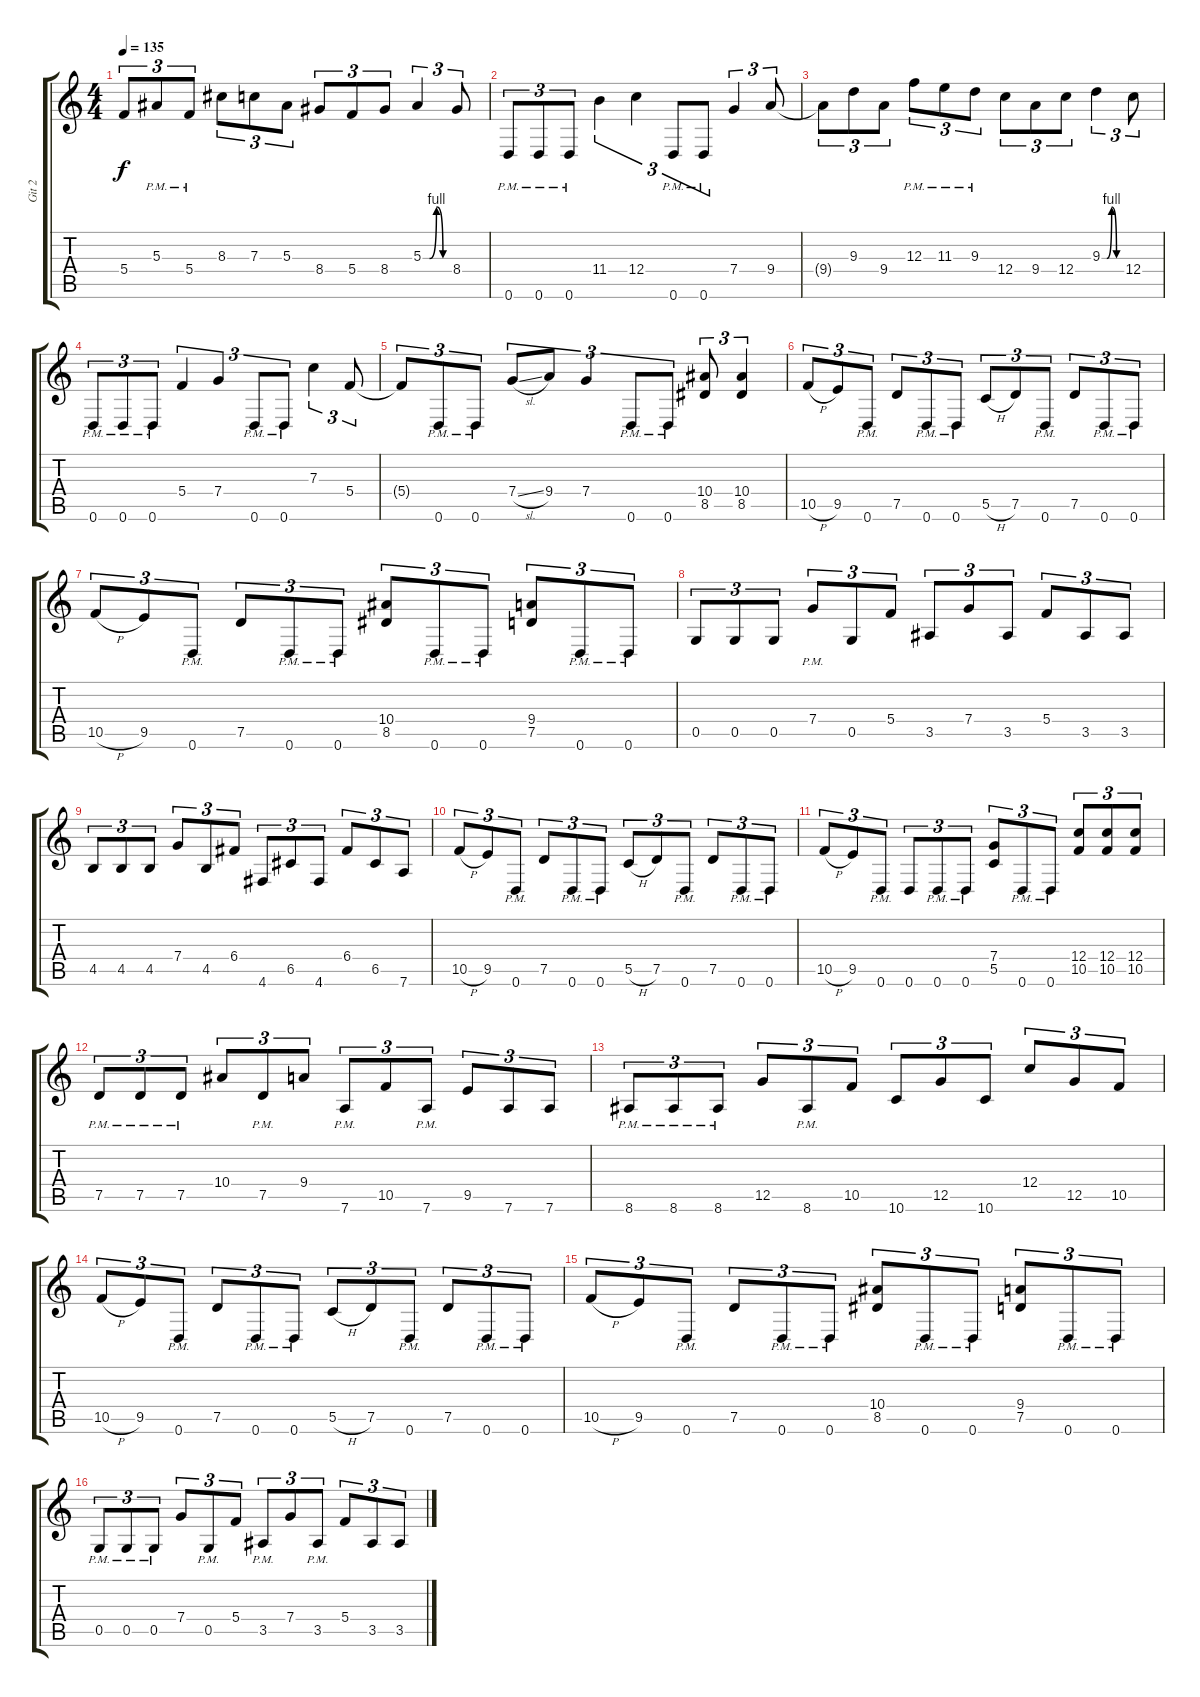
\track ("Git 2" "Git 2") {instrument distortionguitar}
\staff {score tabs}
\tuning (D4 A3 F3 C3 G2 D2) {hide}
\ts (4 4)
\tempo 135
\clef g2
\ks c
5.4{t}.8{tu (3 2) dy f} 5.3{pm}.8{tu (3 2)} 5.4{pm}.8{tu (3 2)} 8.3.8{tu (3 2)} 7.3.8{tu (3 2)} 5.3.8{tu (3 2)} 8.4.8{tu (3 2)} 5.4.8{tu (3 2)} 8.4.8{tu (3 2)} 5.3{be (custom 0 0 15 0 31 4 46 0 60 0)}.4{tu (3 2)} 8.4.8{tu (3 2)} |
0.6{pm}.8{tu (3 2)} 0.6{pm}.8{tu (3 2)} 0.6{pm}.8{tu (3 2)} 11.4.4{tu (3 2)} 12.4.4{tu (3 2)} 0.6{pm}.8{tu (3 2)} 0.6{pm}.8{tu (3 2)} 7.4.4{tu (3 2)} 9.4.8{tu (3 2)} |
9.4{t}.8{tu (3 2)} 9.3.8{tu (3 2)} 9.4.8{tu (3 2)} 12.3{pm}.8{tu (3 2)} 11.3{pm}.8{tu (3 2)} 9.3{pm}.8{tu (3 2)} 12.4.8{tu (3 2)} 9.4.8{tu (3 2)} 12.4.8{tu (3 2)} 9.3{be (custom 0 0 15 0 30 4 45 0 60 0)}.4{tu (3 2)} 12.4.8{tu (3 2)} |
0.6{pm}.8{tu (3 2)} 0.6{pm}.8{tu (3 2)} 0.6{pm}.8{tu (3 2)} 5.4.4{tu (3 2)} 7.4.4{tu (3 2)} 0.6{pm}.8{tu (3 2)} 0.6{pm}.8{tu (3 2)} 7.3.4{tu (3 2)} 5.4.8{tu (3 2)} |
5.4{t}.8{tu (3 2)} 0.6{pm}.8{tu (3 2)} 0.6{pm}.8{tu (3 2)} 7.4{sl}.8{tu (3 2)} 9.4.8{tu (3 2)} 7.4.4{tu (3 2)} 0.6{pm}.8{tu (3 2)} 0.6{pm}.8{tu (3 2)} (10.4 8.5).8{tu (3 2)} (10.4 8.5).4{tu (3 2)} |
10.5{h}.8{tu (3 2)} 9.5.8{tu (3 2)} 0.6{pm}.8{tu (3 2)} 7.5.8{tu (3 2)} 0.6{pm}.8{tu (3 2)} 0.6{pm}.8{tu (3 2)} 5.5{h}.8{tu (3 2)} 7.5.8{tu (3 2)} 0.6{pm}.8{tu (3 2)} 7.5.8{tu (3 2)} 0.6{pm}.8{tu (3 2)} 0.6{pm}.8{tu (3 2)} |
10.5{h}.8{tu (3 2)} 9.5.8{tu (3 2)} 0.6{pm}.8{tu (3 2)} 7.5.8{tu (3 2)} 0.6{pm}.8{tu (3 2)} 0.6{pm}.8{tu (3 2)} (10.4 8.5).8{tu (3 2)} 0.6{pm}.8{tu (3 2)} 0.6{pm}.8{tu (3 2)} (9.4 7.5).8{tu (3 2)} 0.6{pm}.8{tu (3 2)} 0.6{pm}.8{tu (3 2)} |
0.5.8{tu (3 2)} 0.5.8{tu (3 2)} 0.5.8{tu (3 2)} 7.4{pm}.8{tu (3 2)} 0.5.8{tu (3 2)} 5.4.8{tu (3 2)} 3.5.8{tu (3 2)} 7.4.8{tu (3 2)} 3.5.8{tu (3 2)} 5.4.8{tu (3 2)} 3.5.8{tu (3 2)} 3.5.8{tu (3 2)} |
4.5.8{tu (3 2)} 4.5.8{tu (3 2)} 4.5.8{tu (3 2)} 7.4.8{tu (3 2)} 4.5.8{tu (3 2)} 6.4.8{tu (3 2)} 4.6.8{tu (3 2)} 6.5.8{tu (3 2)} 4.6.8{tu (3 2)} 6.4.8{tu (3 2)} 6.5.8{tu (3 2)} 7.6.8{tu (3 2)} |
10.5{h}.8{tu (3 2)} 9.5.8{tu (3 2)} 0.6{pm}.8{tu (3 2)} 7.5.8{tu (3 2)} 0.6{pm}.8{tu (3 2)} 0.6{pm}.8{tu (3 2)} 5.5{h}.8{tu (3 2)} 7.5.8{tu (3 2)} 0.6{pm}.8{tu (3 2)} 7.5.8{tu (3 2)} 0.6{pm}.8{tu (3 2)} 0.6{pm}.8{tu (3 2)} |
10.5{h}.8{tu (3 2)} 9.5.8{tu (3 2)} 0.6{pm}.8{tu (3 2)} 0.6.8{tu (3 2)} 0.6{pm}.8{tu (3 2)} 0.6{pm}.8{tu (3 2)} (7.4 5.5).8{tu (3 2)} 0.6{pm}.8{tu (3 2)} 0.6{pm}.8{tu (3 2)} (12.4 10.5).8{tu (3 2)} (12.4 10.5).8{tu (3 2)} (12.4 10.5).8{tu (3 2)} |
7.5{pm}.8{tu (3 2)} 7.5{pm}.8{tu (3 2)} 7.5{pm}.8{tu (3 2)} 10.4.8{tu (3 2)} 7.5{pm}.8{tu (3 2)} 9.4.8{tu (3 2)} 7.6{pm}.8{tu (3 2)} 10.5.8{tu (3 2)} 7.6{pm}.8{tu (3 2)} 9.5.8{tu (3 2)} 7.6.8{tu (3 2)} 7.6.8{tu (3 2)} |
8.6{pm}.8{tu (3 2)} 8.6{pm}.8{tu (3 2)} 8.6{pm}.8{tu (3 2)} 12.5.8{tu (3 2)} 8.6{pm}.8{tu (3 2)} 10.5.8{tu (3 2)} 10.6.8{tu (3 2)} 12.5.8{tu (3 2)} 10.6.8{tu (3 2)} 12.4.8{tu (3 2)} 12.5.8{tu (3 2)} 10.5.8{tu (3 2)} |
10.5{h}.8{tu (3 2)} 9.5.8{tu (3 2)} 0.6{pm}.8{tu (3 2)} 7.5.8{tu (3 2)} 0.6{pm}.8{tu (3 2)} 0.6{pm}.8{tu (3 2)} 5.5{h}.8{tu (3 2)} 7.5.8{tu (3 2)} 0.6{pm}.8{tu (3 2)} 7.5.8{tu (3 2)} 0.6{pm}.8{tu (3 2)} 0.6{pm}.8{tu (3 2)} |
10.5{h}.8{tu (3 2)} 9.5.8{tu (3 2)} 0.6{pm}.8{tu (3 2)} 7.5.8{tu (3 2)} 0.6{pm}.8{tu (3 2)} 0.6{pm}.8{tu (3 2)} (10.4 8.5).8{tu (3 2)} 0.6{pm}.8{tu (3 2)} 0.6{pm}.8{tu (3 2)} (9.4 7.5).8{tu (3 2)} 0.6{pm}.8{tu (3 2)} 0.6{pm}.8{tu (3 2)} |
0.5{pm}.8{tu (3 2)} 0.5{pm}.8{tu (3 2)} 0.5{pm}.8{tu (3 2)} 7.4.8{tu (3 2)} 0.5{pm}.8{tu (3 2)} 5.4.8{tu (3 2)} 3.5{pm}.8{tu (3 2)} 7.4.8{tu (3 2)} 3.5{pm}.8{tu (3 2)} 5.4.8{tu (3 2)} 3.5.8{tu (3 2)} 3.5.8{tu (3 2)}
